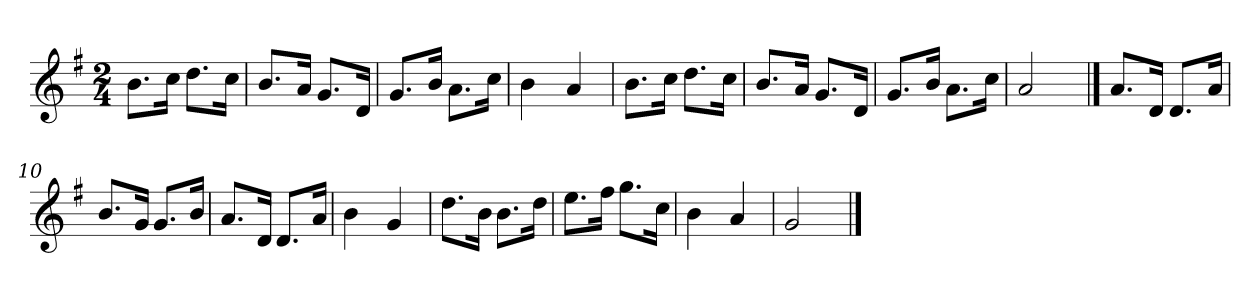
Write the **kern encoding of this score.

**kern
*part1
*staff1
*clefG2
*k[f#]
*G:
*M2/4
*MM120
=1
8.b\L
16cc\Jk
8.dd\L
16cc\Jk
=2
8.b/L
16a/Jk
8.g/L
16d/Jk
=3
8.g/L
16b/Jk
8.a\L
16cc\Jk
=4
4b
4a
=5
8.b\L
16cc\Jk
8.dd\L
16cc\Jk
=6
8.b/L
16a/Jk
8.g/L
16d/Jk
=7
8.g/L
16b/Jk
8.a\L
16cc\Jk
=8
2a
==9
8.a/L
16d/Jk
8.d/L
16a/Jk
=10
8.b/L
16g/Jk
8.g/L
16b/Jk
=11
8.a/L
16d/Jk
8.d/L
16a/Jk
=12
4b
4g
=13
8.dd\L
16b\Jk
8.b\L
16dd\Jk
=14
8.ee\L
16ff#\Jk
8.gg\L
16cc\Jk
=15
4b
4a
=16
2g
==
*-
